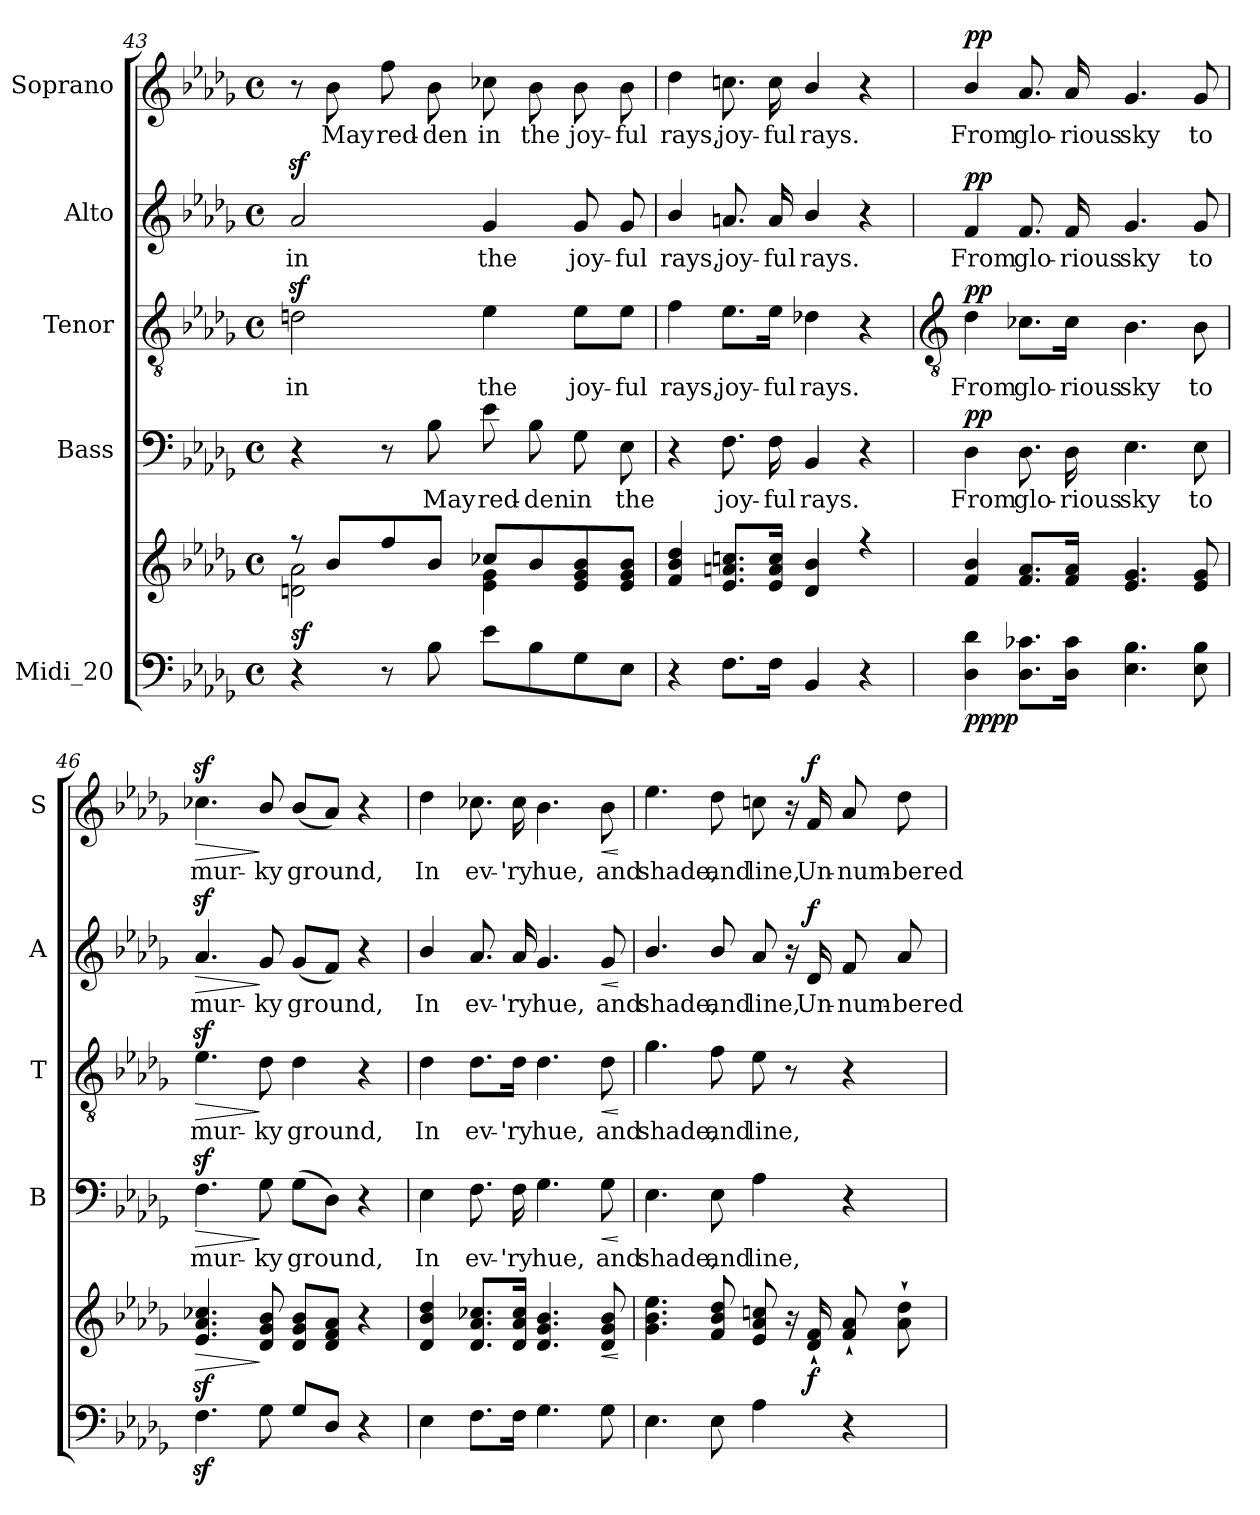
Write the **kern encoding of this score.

**kern	**kern	**dynam	**kern	**text	**dynam	**kern	**text	**dynam	**kern	**text	**dynam	**kern	**text	**dynam
*part5	*part5	*part5	*part4	*part4	*part4	*part3	*part3	*part3	*part2	*part2	*part2	*part1	*part1	*part1
*staff6	*staff5	*staff5/6	*staff4	*staff4	*staff4	*staff3	*staff3	*staff3	*staff2	*staff2	*staff2	*staff1	*staff1	*staff1
*I"Midi_20	*	*	*I"Bass	*	*	*I"Tenor	*	*	*I"Alto	*	*	*I"Soprano	*	*
*	*	*	*I'B	*	*	*I'T	*	*	*I'A	*	*	*I'S	*	*
*clefF4	*clefG2	*	*clefF4	*	*	*clefGv2	*	*	*clefG2	*	*	*clefG2	*	*
*k[b-e-a-d-g-]	*k[b-e-a-d-g-]	*	*k[b-e-a-d-g-]	*	*	*k[b-e-a-d-g-]	*	*	*k[b-e-a-d-g-]	*	*	*k[b-e-a-d-g-]	*	*
*D-:	*D-:	*	*D-:	*	*	*D-:	*	*	*D-:	*	*	*D-:	*	*
*M4/4	*M4/4	*	*M4/4	*	*	*M4/4	*	*	*M4/4	*	*	*M4/4	*	*
*met(c)	*met(c)	*	*met(c)	*	*	*met(c)	*	*	*met(c)	*	*	*met(c)	*	*
=43	=43	=43	=43	=43	=43	=43	=43	=43	=43	=43	=43	=43	=43	=43
*	*^	*	*	*	*	*	*	*	*	*	*	*	*	*
!	!	!	!LO:DY:b	!	!	!	!	!LO:LY:b	!	!	!LO:LY:b	!	!	!	!
4r	8r	2dn\ 2a-\	sf	4r	.	.	2dnz<	in	.	2a-z<	in	.	8r	.	.
!	!	!	!	!	!	!	!	!	!	!	!	!	!	!LO:LY:b	!
.	8b-/L	.	.	.	.	.	.	.	.	.	.	.	8b-	May	.
!	!	!	!	!	!	!	!	!	!	!	!	!	!	!LO:LY:b	!
8r	8ff/	.	.	8r	.	.	.	.	.	.	.	.	8ff	red-	.
!	!	!	!	!	!LO:LY:b	!	!	!	!	!	!	!	!	!LO:LY:b	!
8B-	8b-/J	.	.	8B-	May	.	.	.	.	.	.	.	8b-	-den	.
!	!	!	!	!	!LO:LY:b	!	!	!LO:LY:b	!	!	!LO:LY:b	!	!	!LO:LY:b	!
8e-L	8cc-X/L	4e-\ 4g-\	.	8e-	red-	.	4e-	the	.	4g-	the	.	8cc-X	in	.
!	!	!	!	!	!LO:LY:b	!	!	!	!	!	!	!	!	!LO:LY:b	!
8B-	8b-/	.	.	8B-	-den	.	.	.	.	.	.	.	8b-	the	.
!	!	!	!	!	!LO:LY:b	!	!	!LO:LY:b	!	!	!LO:LY:b	!	!	!LO:LY:b	!
8G-	8e- 8g- 8b-	4ryy	.	8G-	in	.	8e-\L	joy-	.	8g-	joy-	.	8b-	joy-	.
!	!	!	!	!	!LO:LY:b	!	!	!LO:LY:b	!	!	!LO:LY:b	!	!	!LO:LY:b	!
8E-J	8e- 8g- 8b-J	.	.	8E-	the	.	8e-\J	-ful	.	8g-	-ful	.	8b-	-ful	.
=44	=44	=44	=44	=44	=44	=44	=44	=44	=44	=44	=44	=44	=44	=44	=44
!	!	!	!	!	!	!	!	!LO:LY:b	!	!	!LO:LY:b	!	!	!LO:LY:b	!
4r	4f 4b- 4dd-	1ryy	.	4r	.	.	4f\	rays,	.	4b-/	rays,	.	4dd-	rays,	.
!	!	!	!	!	!LO:LY:b	!	!	!LO:LY:b	!	!	!LO:LY:b	!	!	!LO:LY:b	!
8.FL	8.e- 8.an 8.ccnL	.	.	8.F	joy-	.	8.e-\L	joy-	.	8.an	joy-	.	8.ccn	joy-	.
!	!	!	!	!	!LO:LY:b	!	!	!LO:LY:b	!	!	!LO:LY:b	!	!	!LO:LY:b	!
16FJ	16e- 16a 16ccJ	.	.	16F	-ful	.	16e-\Jk	-ful	.	16a	-ful	.	16cc	-ful	.
!	!	!	!	!	!LO:LY:b	!	!	!LO:LY:b	!	!	!LO:LY:b	!	!	!LO:LY:b	!
4BB-	4d-/ 4b-/	.	.	4BB-	rays.	.	4d-X\	rays.	.	4b-/	rays.	.	4b-/	rays.	.
4r	4r	.	.	4r	.	.	4r	.	.	4r	.	.	4r	.	.
*	*v	*v	*	*	*	*	*	*	*	*	*	*	*	*	*
!!LO:LB:g=z
=45	=45	=45	=45	=45	=45	=45	=45	=45	=45	=45	=45	=45	=45	=45
*	*	*	*	*	*	*clefGv2	*	*	*	*	*	*	*	*
!	!	!LO:DY:b=2	!	!LO:LY:b	!	!	!LO:LY:b	!	!	!LO:LY:b	!	!	!LO:LY:b	!
!	!	!LO:DY:n=1:b	!	!	!LO:DY:b	!	!	!LO:DY:b	!	!	!LO:DY:b	!	!	!LO:DY:b
4D- 4d-	4f/ 4b-/	pp pp	4D-	From	pp	4d-	From	pp	4f	From	pp	4b-/	From	pp
!	!	!	!	!LO:LY:b	!	!	!LO:LY:b	!	!	!LO:LY:b	!	!	!LO:LY:b	!
8.D- 8.c-XL	8.f 8.a-L	.	8.D-	glo-	.	8.c-X\L	glo-	.	8.f	glo-	.	8.a-	glo-	.
!	!	!	!	!LO:LY:b	!	!	!LO:LY:b	!	!	!LO:LY:b	!	!	!LO:LY:b	!
16D- 16c-J	16f 16a-J	.	16D-	-rious	.	16c-\Jk	-rious	.	16f	-rious	.	16a-	-rious	.
!	!	!	!	!LO:LY:b	!	!	!LO:LY:b	!	!	!LO:LY:b	!	!	!LO:LY:b	!
4.E- 4.B-	4.e- 4.g-	.	4.E-	sky	.	4.B-\	sky	.	4.g-	sky	.	4.g-	sky	.
!	!	!	!	!LO:LY:b	!	!	!LO:LY:b	!	!	!LO:LY:b	!	!	!LO:LY:b	!
8E- 8B-	8e- 8g-	.	8E-	to	.	8B-\	to	.	8g-	to	.	8g-	to	.
=46	=46	=46	=46	=46	=46	=46	=46	=46	=46	=46	=46	=46	=46	=46
!	!	!LO:HP:b	!	!LO:LY:b	!LO:HP:b	!	!LO:LY:b	!LO:HP:b	!	!LO:LY:b	!LO:HP:b	!	!LO:LY:b	!LO:HP:b
4.Fz<	4.e-z< 4.a-z< 4.cc-Xz<	>	4.Fz<	mur-	>	4.e-z<	mur-	>	4.a-z<	mur-	>	4.cc-Xz<	mur-	>
!	!	!	!	!LO:LY:b	!	!	!LO:LY:b	!	!	!LO:LY:b	!	!	!LO:LY:b	!
8G-\	8d-/ 8g-/ 8b-/	]	8G-\	-ky	]	8d-\	-ky	]	8g-/	-ky	]	8b-/	-ky	]
!	!	!	!	!LO:LY:b	!	!	!LO:LY:b	!	!	!LO:LY:b	!	!	!LO:LY:b	!
8G-/L	8d-/ 8g-/ 8b-/L	.	(>8G-\L	ground,	.	4d-\	ground,	.	(<8g-/L	ground,	.	(<8b-/L	ground,	.
8D-J	8d- 8f 8a-J	.	8D-J)	.	.	.	.	.	8fJ)	.	.	8a-J)	.	.
4r	4r	.	4r	.	.	4r	.	.	4r	.	.	4r	.	.
=47	=47	=47	=47	=47	=47	=47	=47	=47	=47	=47	=47	=47	=47	=47
!	!	!	!	!LO:LY:b	!	!	!LO:LY:b	!	!	!LO:LY:b	!	!	!LO:LY:b	!
4E-\	4d- 4b- 4dd-	.	4E-\	In	.	4d-\	In	.	4b-/	In	.	4dd-	In	.
!	!	!	!	!LO:LY:b	!	!	!LO:LY:b	!	!	!LO:LY:b	!	!	!LO:LY:b	!
8.FL	8.d- 8.a- 8.cc-XL	.	8.F	ev-	.	8.d-\L	ev-	.	8.a-	ev-	.	8.cc-X	ev-	.
!	!	!	!	!LO:LY:b	!	!	!LO:LY:b	!	!	!LO:LY:b	!	!	!LO:LY:b	!
16FJ	16d- 16a- 16cc-J	.	16F	-'ry	.	16d-\Jk	-'ry	.	16a-	-'ry	.	16cc-	-'ry	.
!	!	!	!	!LO:LY:b	!	!	!LO:LY:b	!	!	!LO:LY:b	!	!	!LO:LY:b	!
4.G-	4.d- 4.g- 4.b-	.	4.G-	hue,	.	4.d-	hue,	.	4.g-	hue,	.	4.b-	hue,	.
!	!	!LO:HP:b	!	!LO:LY:b	!LO:HP:b	!	!LO:LY:b	!LO:HP:b	!	!LO:LY:b	!LO:HP:b	!	!LO:LY:b	!LO:HP:b
8G-	8d- 8g- 8b-	<	8G-	and	<	8d-	and	<	8g-	and	<	8b-	and	<
.	.	[	.	.	[	.	.	[	.	.	[	.	.	[
=48	=48	=48	=48	=48	=48	=48	=48	=48	=48	=48	=48	=48	=48	=48
!	!	!	!	!LO:LY:b	!	!	!LO:LY:b	!	!	!LO:LY:b	!	!	!LO:LY:b	!
4.E-\	4.g- 4.b- 4.ee-	.	4.E-\	shade,	.	4.g-\	shade,	.	4.b-/	shade,	.	4.ee-	shade,	.
!	!	!	!	!LO:LY:b	!	!	!LO:LY:b	!	!	!LO:LY:b	!	!	!LO:LY:b	!
8E-\	8f 8b- 8dd-	.	8E-\	and	.	8f\	and	.	8b-/	and	.	8dd-	and	.
!	!	!	!	!LO:LY:b	!	!	!LO:LY:b	!	!	!LO:LY:b	!	!	!LO:LY:b	!
4A-	8e- 8a- 8ccn	.	4A-	line,	.	8e-	line,	.	8a-	line,	.	8ccn	line,	.
.	16r	.	.	.	.	8r	.	.	16r	.	.	16r	.	.
!	!	!LO:DY:b	!	!	!	!	!	!	!	!LO:LY:b	!LO:DY:b	!	!LO:LY:b	!LO:DY:b
.	16d-` 16f`LL	f	.	.	.	.	.	.	16d-	Un-	f	16f	Un-	f
!	!	!	!	!	!	!	!	!	!	!LO:LY:b	!	!	!LO:LY:b	!
4r	8f` 8a-`	.	4r	.	.	4r	.	.	8f	-num-	.	8a-	-num-	.
!	!	!	!	!	!	!	!	!	!	!LO:LY:b	!	!	!LO:LY:b	!
.	8a-` 8dd-`J	.	.	.	.	.	.	.	8a-	-bered	.	8dd-	-bered	.
=	=	=	=	=	=	=	=	=	=	=	=	=	=	=
*-	*-	*-	*-	*-	*-	*-	*-	*-	*-	*-	*-	*-	*-	*-
